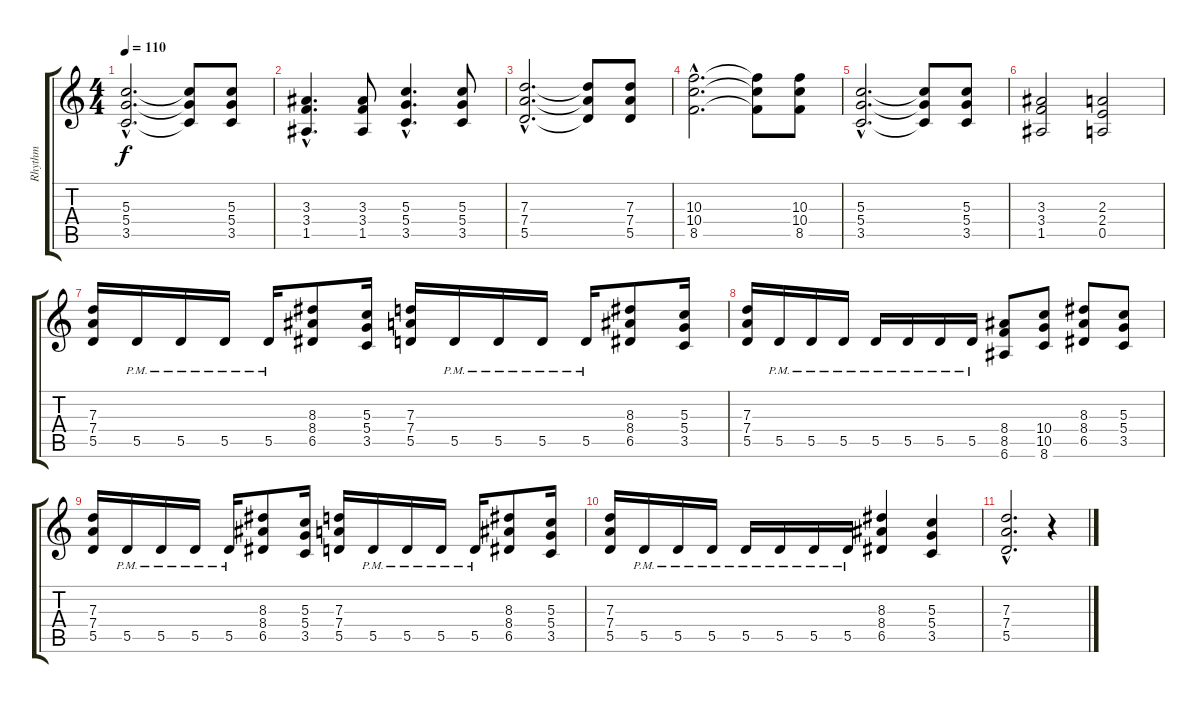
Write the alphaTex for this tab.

\track ("Rhythm" "Rhythm") {instrument distortionguitar}
\staff {score tabs}
\tuning (E4 B3 G3 D3 A2 E2) {hide}
\ts (4 4)
\tempo 110
\clef g2
\ks c
(5.3{hac} 5.4{hac} 3.5{hac}).2{d dy f} (5.3{t} 5.4{t} 3.5{t}).8 (5.3 5.4 3.5).8 |
(3.3{hac} 3.4{hac} 1.5{hac}).4{d} (3.3 3.4 1.5).8 (5.3{hac} 5.4{hac} 3.5{hac}).4{d} (5.3 5.4 3.5).8 |
(7.3{hac} 7.4{hac} 5.5{hac}).2{d} (7.3{t} 7.4{t} 5.5{t}).8 (7.3 7.4 5.5).8 |
(10.3{hac} 10.4{hac} 8.5{hac}).2{d} (10.3{t} 10.4{t} 8.5{t}).8 (10.3 10.4 8.5).8 |
(5.3{hac} 5.4{hac} 3.5{hac}).2{d} (5.3{t} 5.4{t} 3.5{t}).8 (5.3 5.4 3.5).8 |
(3.3 3.4 1.5).2 (2.3 2.4 0.5).2 |
(7.3 7.4 5.5).16 5.5{pm}.16 5.5{pm}.16 5.5{pm}.16 5.5{pm}.16 (8.3 8.4 6.5).8 (5.3 5.4 3.5).16 (7.3 7.4 5.5).16 5.5{pm}.16 5.5{pm}.16 5.5{pm}.16 5.5{pm}.16 (8.3 8.4 6.5).8 (5.3 5.4 3.5).16 |
(7.3 7.4 5.5).16 5.5{pm}.16 5.5{pm}.16 5.5{pm}.16 5.5{pm}.16 5.5{pm}.16 5.5{pm}.16 5.5{pm}.16 (8.4 8.5 6.6).8 (10.4 10.5 8.6).8 (8.3 8.4 6.5).8 (5.3 5.4 3.5).8 |
(7.3 7.4 5.5).16 5.5{pm}.16 5.5{pm}.16 5.5{pm}.16 5.5{pm}.16 (8.3 8.4 6.5).8 (5.3 5.4 3.5).16 (7.3 7.4 5.5).16 5.5{pm}.16 5.5{pm}.16 5.5{pm}.16 5.5{pm}.16 (8.3 8.4 6.5).8 (5.3 5.4 3.5).16 |
(7.3 7.4 5.5).16 5.5{pm}.16 5.5{pm}.16 5.5{pm}.16 5.5{pm}.16 5.5{pm}.16 5.5{pm}.16 5.5{pm}.16 (8.3 8.4 6.5).4 (5.3 5.4 3.5).4 |
(7.3{hac} 7.4{hac} 5.5{hac}).2{d} r.4
